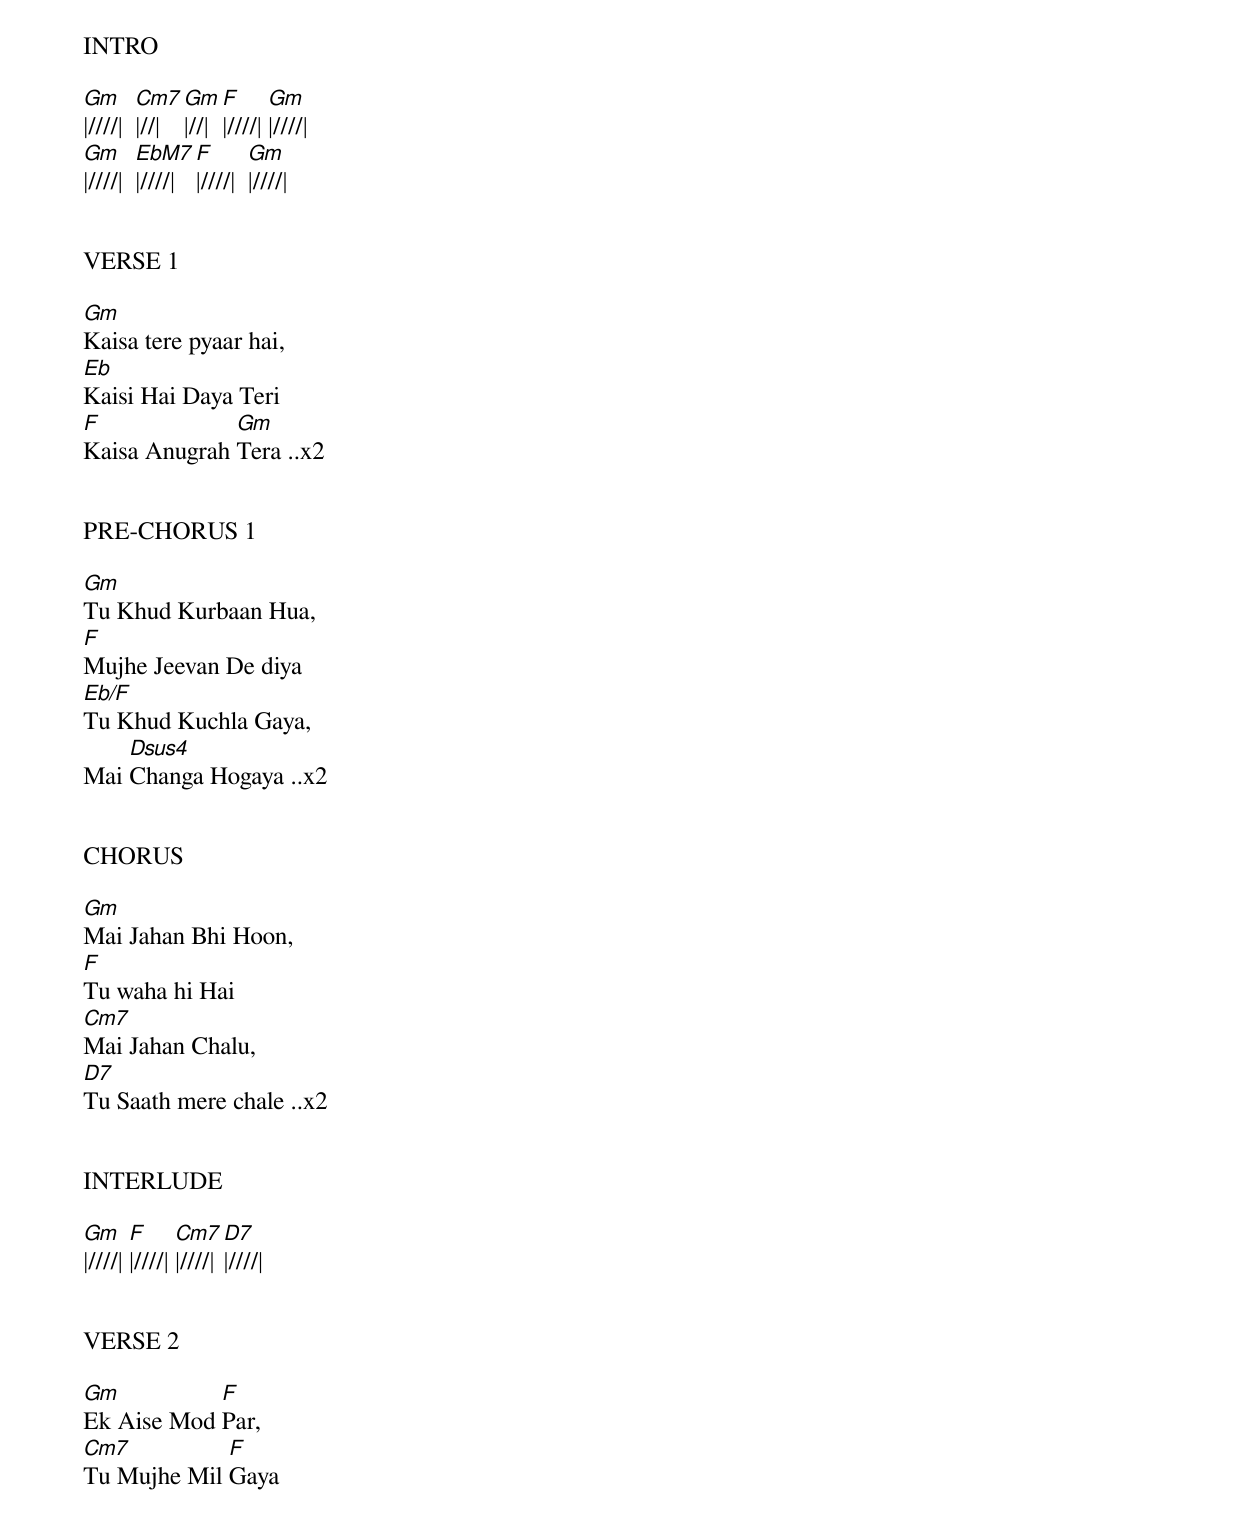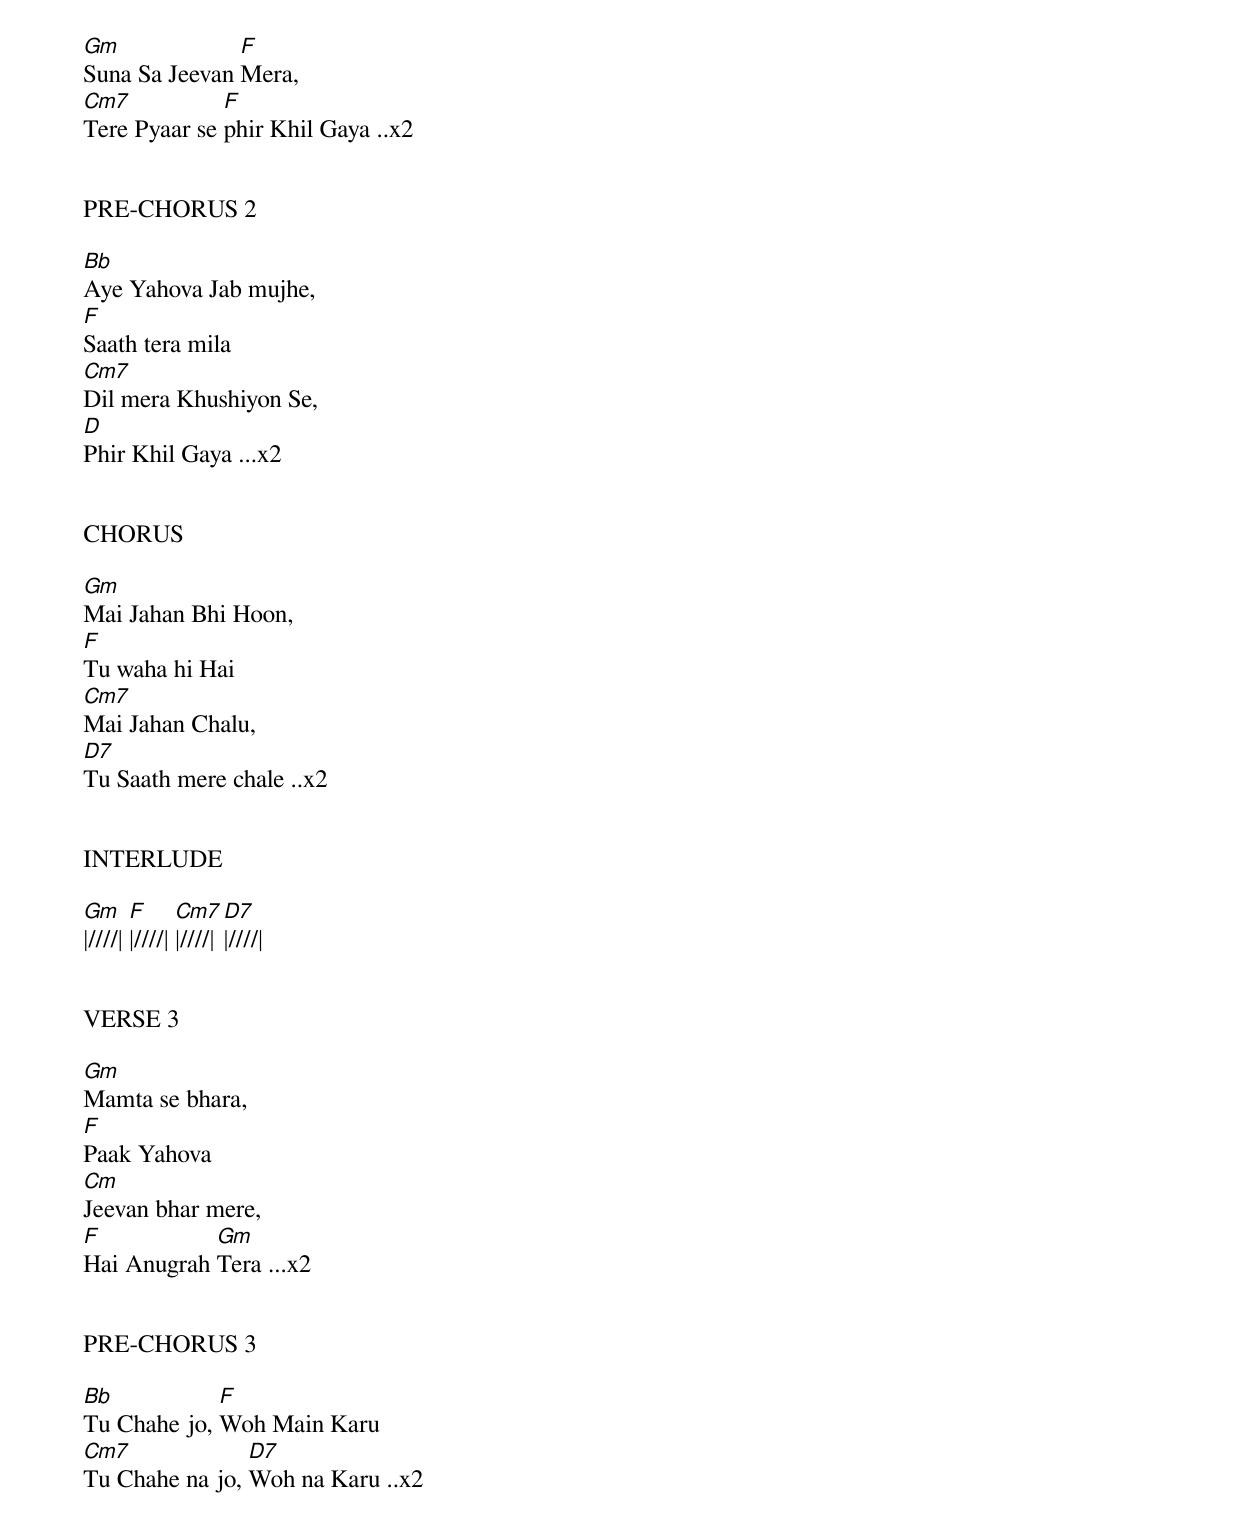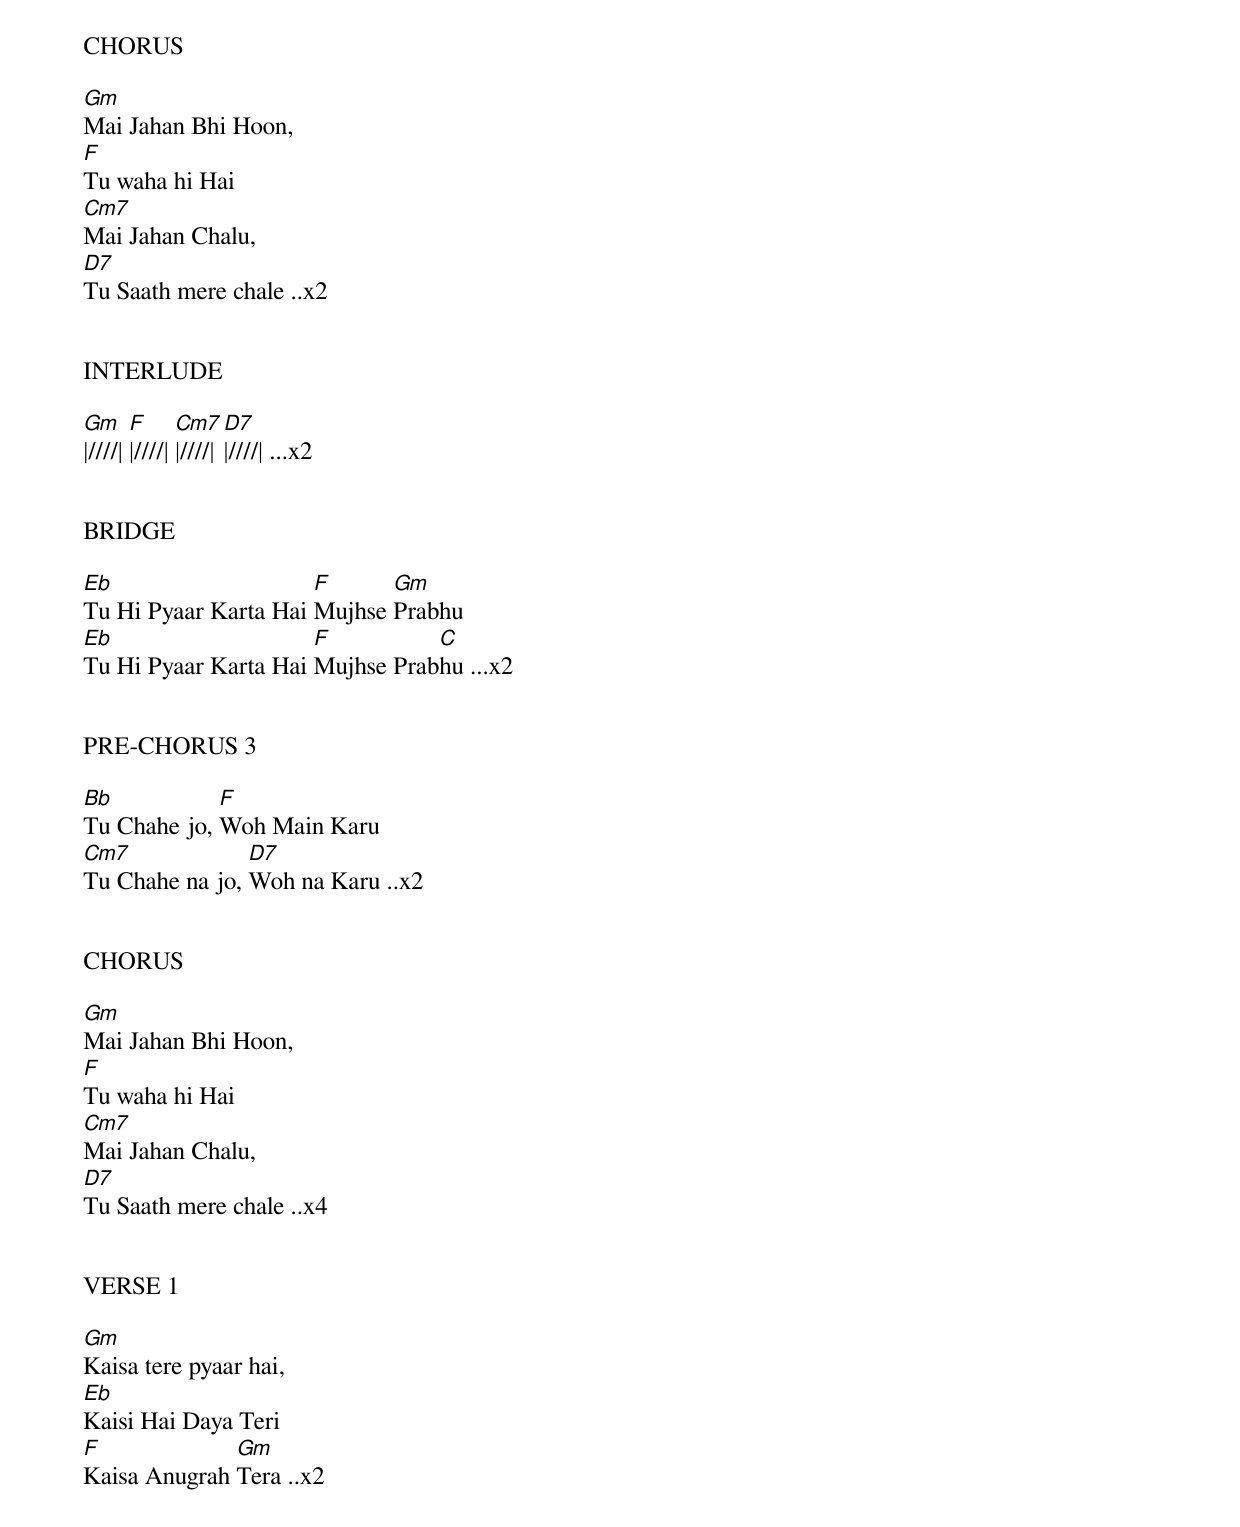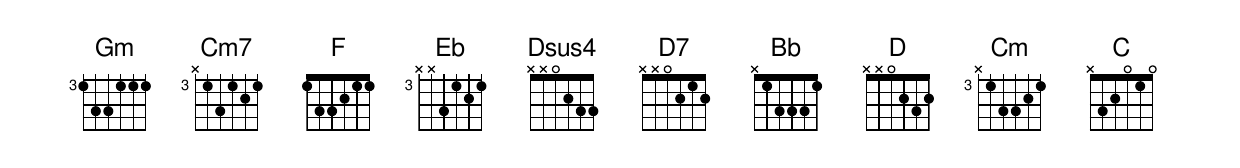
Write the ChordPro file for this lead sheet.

INTRO

[Gm]|////|  [Cm7]|//|   [Gm]|//| [F]|////| [Gm]|////|
[Gm]|////|  [EbM7]|////|   [F]|////|  [Gm]|////|


VERSE 1

[Gm]Kaisa tere pyaar hai,
[Eb]Kaisi Hai Daya Teri
[F]Kaisa Anugrah [Gm]Tera ..x2


PRE-CHORUS 1

[Gm]Tu Khud Kurbaan Hua,
[F]Mujhe Jeevan De diya
[Eb/F]Tu Khud Kuchla Gaya,
Mai [Dsus4]Changa Hogaya ..x2


CHORUS

[Gm]Mai Jahan Bhi Hoon,
[F]Tu waha hi Hai
[Cm7]Mai Jahan Chalu,
[D7]Tu Saath mere chale ..x2


INTERLUDE

[Gm]|////| [F]|////| [Cm7]|////| [D7]|////|


VERSE 2

[Gm]Ek Aise Mod [F]Par,
[Cm7]Tu Mujhe Mil [F]Gaya
[Gm]Suna Sa Jeevan [F]Mera,
[Cm7]Tere Pyaar se [F]phir Khil Gaya ..x2


PRE-CHORUS 2

[Bb]Aye Yahova Jab mujhe,
[F]Saath tera mila
[Cm7]Dil mera Khushiyon Se,
[D]Phir Khil Gaya ...x2


CHORUS

[Gm]Mai Jahan Bhi Hoon,
[F]Tu waha hi Hai
[Cm7]Mai Jahan Chalu,
[D7]Tu Saath mere chale ..x2


INTERLUDE

[Gm]|////| [F]|////| [Cm7]|////| [D7]|////|


VERSE 3

[Gm]Mamta se bhara,
[F]Paak Yahova
[Cm]Jeevan bhar mere,
[F]Hai Anugrah [Gm]Tera ...x2


PRE-CHORUS 3

[Bb]Tu Chahe jo, [F]Woh Main Karu
[Cm7]Tu Chahe na jo, [D7]Woh na Karu ..x2


CHORUS

[Gm]Mai Jahan Bhi Hoon,
[F]Tu waha hi Hai
[Cm7]Mai Jahan Chalu,
[D7]Tu Saath mere chale ..x2


INTERLUDE

[Gm]|////| [F]|////| [Cm7]|////| [D7]|////| ...x2


BRIDGE

[Eb]Tu Hi Pyaar Karta Hai [F]Mujhse [Gm]Prabhu
[Eb]Tu Hi Pyaar Karta Hai [F]Mujhse Prab[C]hu ...x2


PRE-CHORUS 3

[Bb]Tu Chahe jo, [F]Woh Main Karu
[Cm7]Tu Chahe na jo, [D7]Woh na Karu ..x2


CHORUS

[Gm]Mai Jahan Bhi Hoon,
[F]Tu waha hi Hai
[Cm7]Mai Jahan Chalu,
[D7]Tu Saath mere chale ..x4


VERSE 1

[Gm]Kaisa tere pyaar hai,
[Eb]Kaisi Hai Daya Teri
[F]Kaisa Anugrah [Gm]Tera ..x2
